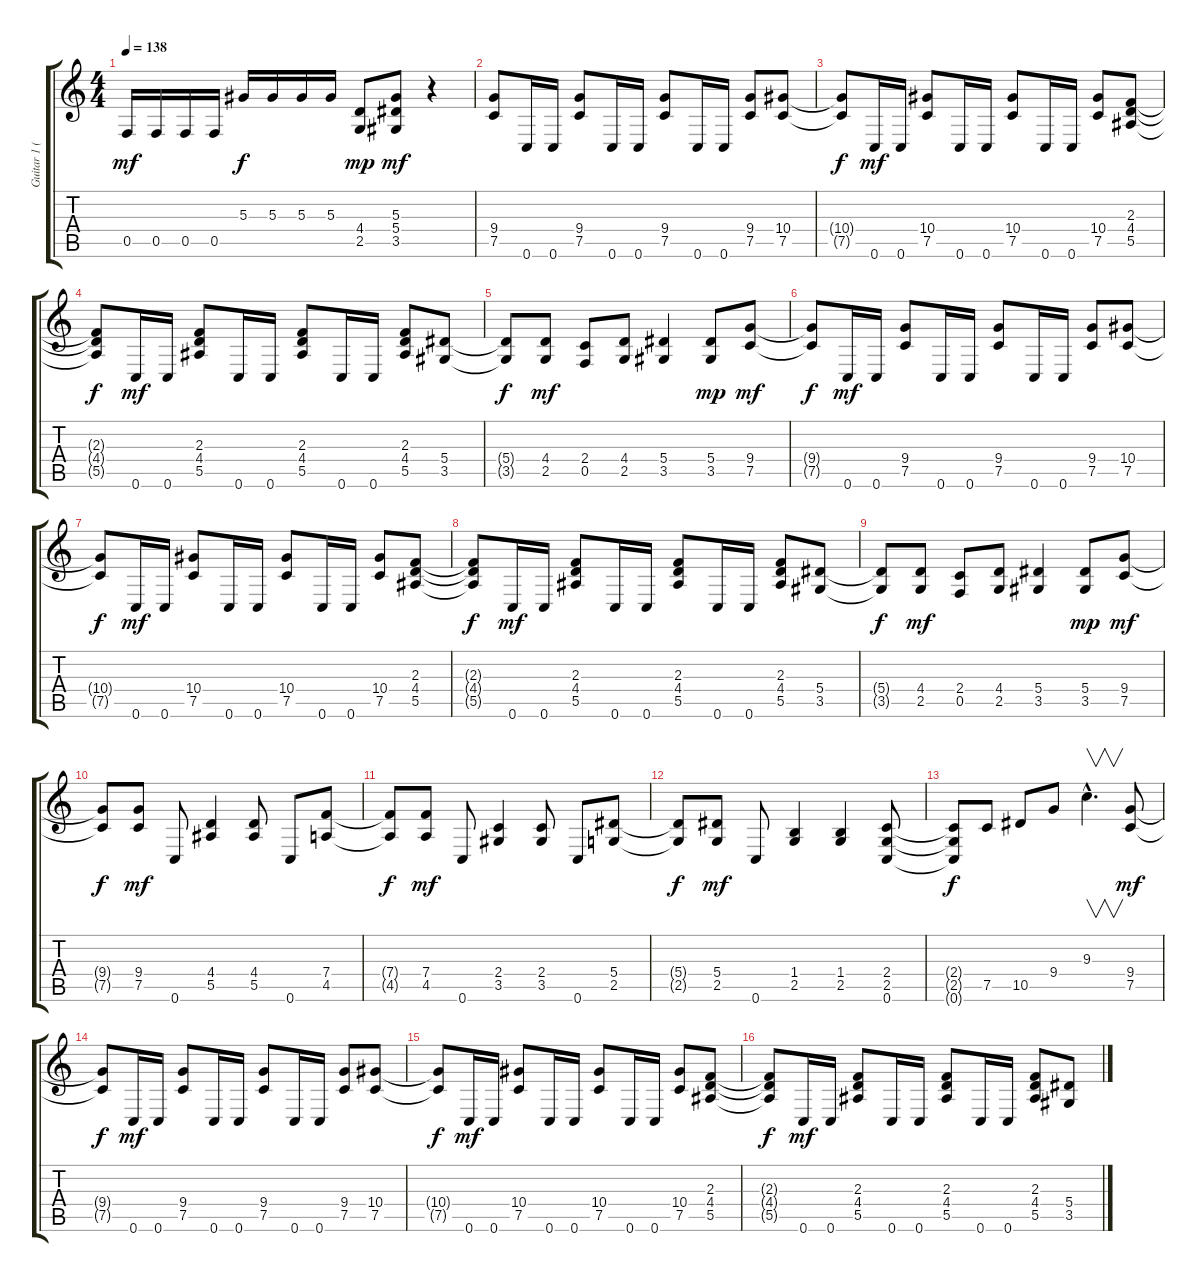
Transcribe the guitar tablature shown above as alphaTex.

\track ("Guitar 1 (Lead)" "Guitar 1 (") {instrument distortionguitar}
\staff {score tabs}
\tuning (C4 G3 Eb3 Bb2 F2 C2) {hide}
\ts (4 4)
\tempo 138
\clef g2
\ks c
0.5.16{dy mf} 0.5.16 0.5.16 0.5.16 5.3.16{dy f} 5.3.16 5.3.16 5.3.16 (4.4 2.5).8{dy mp} (5.3 5.4 3.5).8{dy mf} r.4 |
(9.4 7.5).8{balance 3} 0.6.16 0.6.16 (9.4 7.5).8 0.6.16 0.6.16 (9.4 7.5).8 0.6.16 0.6.16 (9.4 7.5).8 (10.4 7.5).8 |
(10.4{t} 7.5{t}).8{dy f} 0.6.16{dy mf} 0.6.16 (10.4 7.5).8 0.6.16 0.6.16 (10.4 7.5).8 0.6.16 0.6.16 (10.4 7.5).8 (2.3 4.4 5.5).8 |
(2.3{t} 4.4{t} 5.5{t}).8{dy f} 0.6.16{dy mf} 0.6.16 (2.3 4.4 5.5).8 0.6.16 0.6.16 (2.3 4.4 5.5).8 0.6.16 0.6.16 (2.3 4.4 5.5).8 (5.4 3.5).8 |
(5.4{t} 3.5{t}).8{dy f} (4.4 2.5).8{dy mf} (2.4 0.5).8 (4.4 2.5).8 (5.4 3.5).4 (5.4 3.5).8{dy mp} (9.4 7.5).8{dy mf} |
(9.4{t} 7.5{t}).8{dy f} 0.6.16{dy mf} 0.6.16 (9.4 7.5).8 0.6.16 0.6.16 (9.4 7.5).8 0.6.16 0.6.16 (9.4 7.5).8 (10.4 7.5).8 |
(10.4{t} 7.5{t}).8{dy f} 0.6.16{dy mf} 0.6.16 (10.4 7.5).8 0.6.16 0.6.16 (10.4 7.5).8 0.6.16 0.6.16 (10.4 7.5).8 (2.3 4.4 5.5).8 |
(2.3{t} 4.4{t} 5.5{t}).8{dy f} 0.6.16{dy mf} 0.6.16 (2.3 4.4 5.5).8 0.6.16 0.6.16 (2.3 4.4 5.5).8 0.6.16 0.6.16 (2.3 4.4 5.5).8 (5.4 3.5).8 |
(5.4{t} 3.5{t}).8{dy f} (4.4 2.5).8{dy mf} (2.4 0.5).8 (4.4 2.5).8 (5.4 3.5).4 (5.4 3.5).8{dy mp} (9.4 7.5).8{dy mf balance 2} |
(9.4{t} 7.5{t}).8{dy f} (9.4 7.5).8{dy mf} 0.6.8 (4.4 5.5).4 (4.4 5.5).8 0.6.8 (7.4 4.5).8 |
(7.4{t} 4.5{t}).8{dy f} (7.4 4.5).8{dy mf} 0.6.8 (2.4 3.5).4 (2.4 3.5).8 0.6.8 (5.4 2.5).8 |
(5.4{t} 2.5{t}).8{dy f} (5.4 2.5).8{dy mf} 0.6.8 (1.4 2.5).4 (1.4 2.5).4 (2.4 2.5 0.6).8 |
(2.4{t} 2.5{t} 0.6{t}).8{dy f} 7.5.8 10.5.8 9.4.8 9.3{hac}.4{v d} (9.4 7.5).8{dy mf} |
(9.4{t} 7.5{t}).8{dy f} 0.6.16{dy mf} 0.6.16 (9.4 7.5).8 0.6.16 0.6.16 (9.4 7.5).8 0.6.16 0.6.16 (9.4 7.5).8 (10.4 7.5).8 |
(10.4{t} 7.5{t}).8{dy f} 0.6.16{dy mf} 0.6.16 (10.4 7.5).8 0.6.16 0.6.16 (10.4 7.5).8 0.6.16 0.6.16 (10.4 7.5).8 (2.3 4.4 5.5).8 |
(2.3{t} 4.4{t} 5.5{t}).8{dy f} 0.6.16{dy mf} 0.6.16 (2.3 4.4 5.5).8 0.6.16 0.6.16 (2.3 4.4 5.5).8 0.6.16 0.6.16 (2.3 4.4 5.5).8 (5.4 3.5).8
